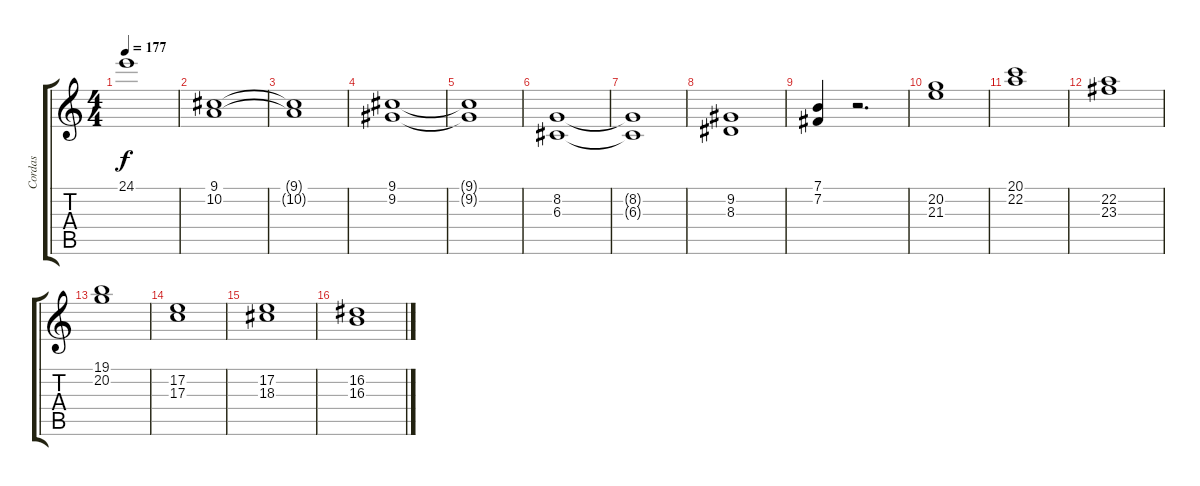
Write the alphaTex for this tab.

\track ("Cordas" "Cordas") {instrument stringensemble1}
\staff {score tabs}
\tuning (E4 B3 G3 D3 A2 E2) {hide}
\ts (4 4)
\tempo 177
\clef g2
\ks c
24.1{t}.1{dy f} |
(9.1 10.2).1 |
(9.1{t} 10.2{t}).1 |
(9.1 9.2).1 |
(9.1{t} 9.2{t}).1 |
(8.2 6.3).1 |
(8.2{t} 6.3{t}).1 |
(9.2 8.3).1 |
(7.1 7.2).4 r.2{d} |
(20.2 21.3).1 |
(20.1 22.2).1 |
(22.2 23.3).1 |
(19.1 20.2).1 |
(17.2 17.3).1 |
(17.2 18.3).1 |
(16.2 16.3).1
